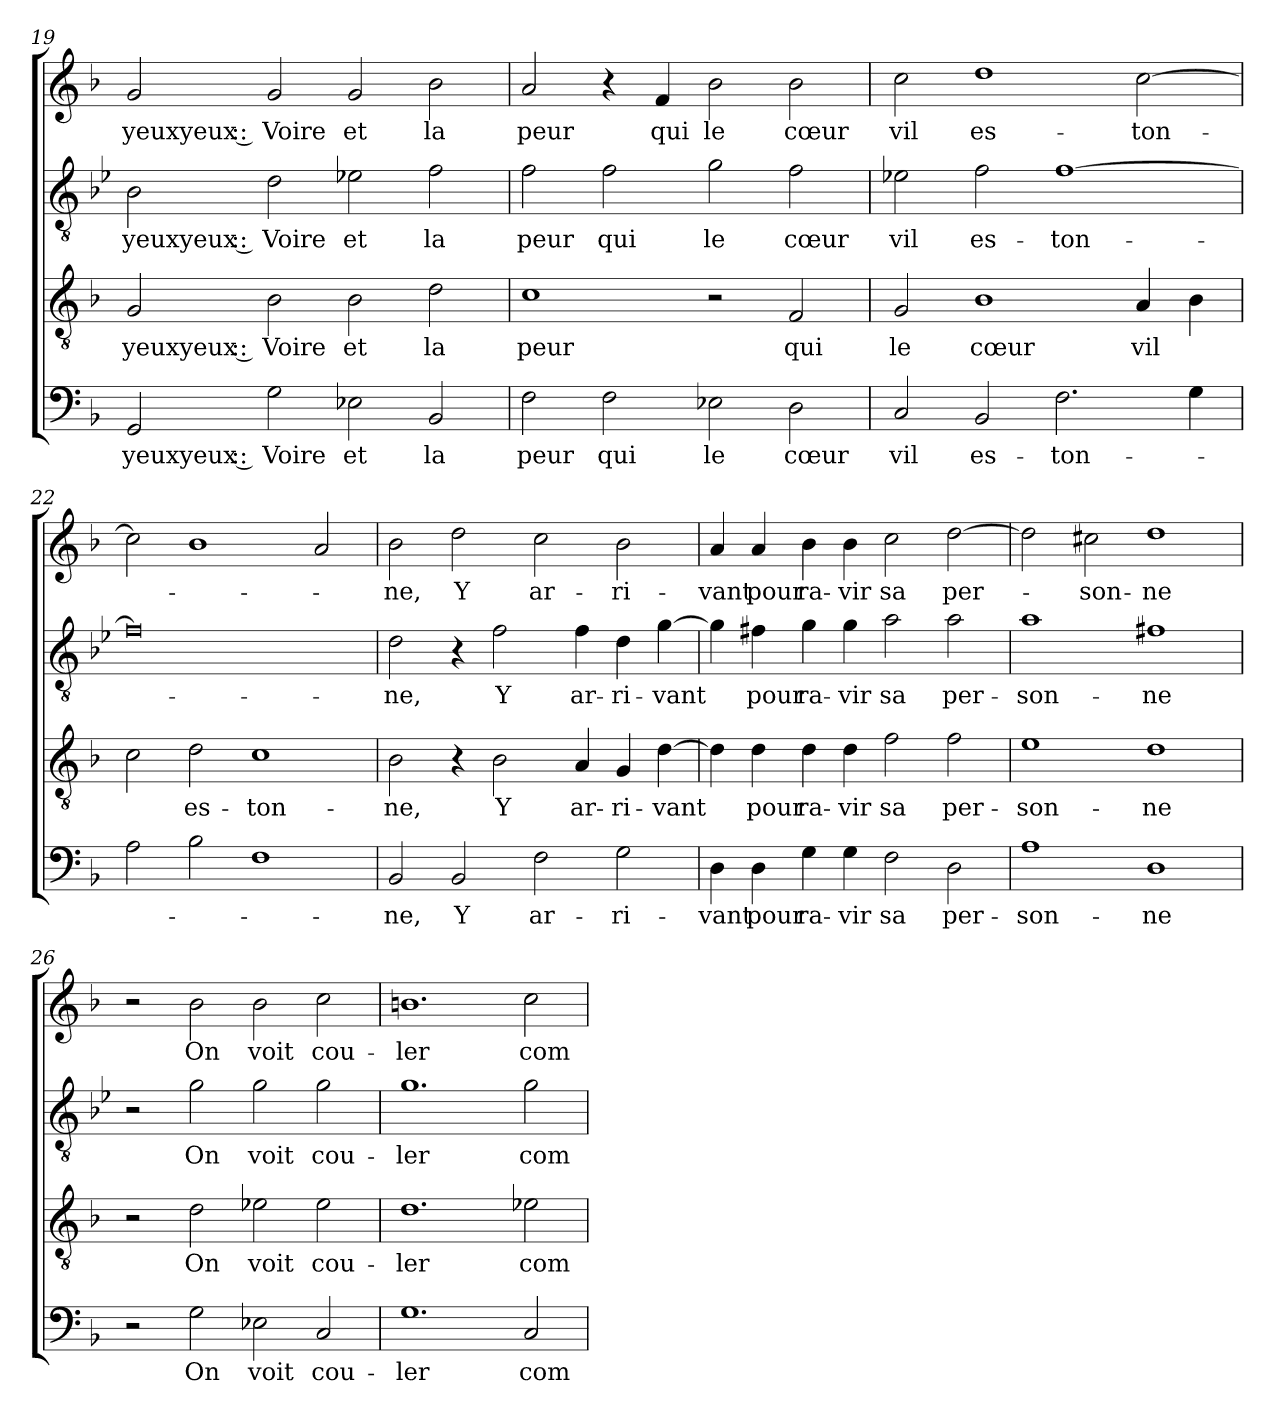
**kern	**text	**kern	**text	**kern	**text	**kern	**text
*part4	*part4	*part3	*part3	*part2	*part2	*part1	*part1
*staff4	*staff4	*staff3	*staff3	*staff2	*staff2	*staff1	*staff1
*clefF4	*	*clefGv2	*	*clefGv2	*	*clefG2	*
*k[b-]	*	*k[b-]	*	*k[b-e-]	*	*k[b-]	*
=19	=19	=19	=19	=19	=19	=19	=19
2GG	yeuxyeux ::	2G	yeuxyeux ::	2B-	yeuxyeux ::	2g	yeuxyeux ::
2G	Voire	2B-	Voire	2d	Voire	2g	Voire
2E-X	et	2B-	et	2e-X	et	2g	et
2BB-	la	2d	la	2f	la	2b-	la
!!LO:LB:g=z
=20	=20	=20	=20	=20	=20	=20	=20
2F	peur	1c	peur	2f	peur	2a	peur
2F	qui	.	.	2f	qui	4r	.
.	.	.	.	.	.	4f	qui
2E-X	le	2r	.	2g	le	2b-	le
2D	cœur	2F	qui	2f	cœur	2b-	cœur
=21	=21	=21	=21	=21	=21	=21	=21
2C	vil	2G	le	2e-X	vil	2cc	vil
2BB-	es-	1B-	cœur	2f	es-	1dd	es-
2.F	-ton-	.	.	[1f	-ton-	.	.
.	.	4A	vil	.	.	[2cc	-ton-
4G	.	4B-	.	.	.	.	.
=22	=22	=22	=22	=22	=22	=22	=22
2A	.	2c	.	0f]	.	2cc]	.
2B-	.	2d	es-	.	.	1b-	.
1F	.	1c	-ton-	.	.	.	.
.	.	.	.	.	.	2a	.
=23	=23	=23	=23	=23	=23	=23	=23
2BB-	-ne,	2B-	-ne,	2d	-ne,	2b-	-ne,
2BB-	Y	4r	.	4r	.	2dd	Y
.	.	2B-	Y	2f	Y	.	.
2F	ar-	.	.	.	.	2cc	ar-
.	.	4A	ar-	4f	ar-	.	.
2G	-ri-	4G	-ri-	4d	-ri-	2b-	-ri-
.	.	[4d	-vant	[4g	-vant	.	.
!!LO:LB:g=z
=24	=24	=24	=24	=24	=24	=24	=24
4D	-vant	4d]	.	4g]	.	4a	-vant
4D	pour	4d	pour	4f#X	pour	4a	pour
4G	ra-	4d	ra-	4g	ra-	4b-	ra-
4G	-vir	4d	-vir	4g	-vir	4b-	-vir
2F	sa	2f	sa	2a	sa	2cc	sa
2D	per-	2f	per-	2a	per-	[2dd	per-
=25	=25	=25	=25	=25	=25	=25	=25
1A	-son-	1e	-son-	1a	-son-	2dd]	.
.	.	.	.	.	.	2cc#X	-son-
1D	-ne	1d	-ne	1f#X	-ne	1dd	-ne
=26	=26	=26	=26	=26	=26	=26	=26
2r	.	2r	.	2r	.	2r	.
2G	On	2d	On	2g	On	2b-	On
2E-X	voit	2e-X	voit	2g	voit	2b-	voit
2C	cou-	2e-	cou-	2g	cou-	2cc	cou-
=27	=27	=27	=27	=27	=27	=27	=27
1.G	-ler	1.d	-ler	1.g	-ler	1.bn	-ler
2C	com-	2e-X	com-	2g	com-	2cc	com-
=	=	=	=	=	=	=	=
*-	*-	*-	*-	*-	*-	*-	*-
